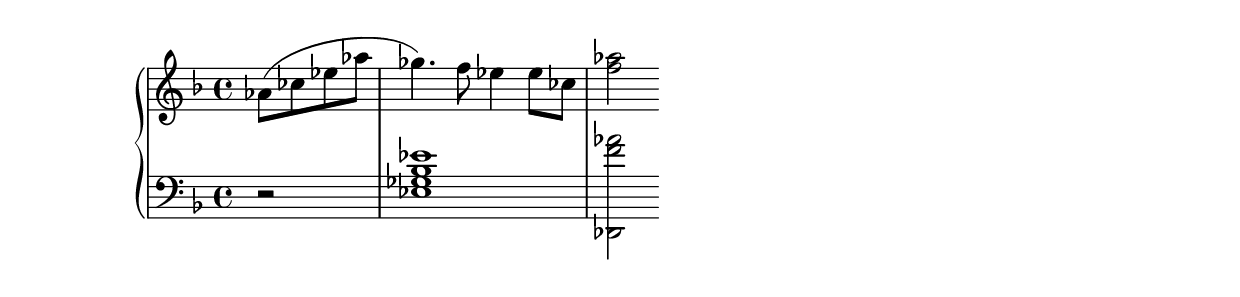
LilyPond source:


\version "2.14.2"

#(define (add-sustain-event music t)
  (set! music
    (append music
      (list (make-music 'SustainEvent 'span-direction t))))
  music)

sr = #(define-music-function (parser location note) (ly:music?)
  (ly:music-compress note (ly:make-moment 1 2))
  (if (eq? (ly:music-property note 'name) 'SequentialMusic)
    (make-music 'SequentialMusic 'elements (list 
      (make-music 'EventChord 'elements  
        (add-sustain-event (ly:music-property (car (ly:music-property note 'elements)) 'elements) 1))
      (make-music 'EventChord 'elements  
        (add-sustain-event (ly:music-property (car (ly:music-property note 'elements)) 'elements) -1)))) 
    (make-music 'SequentialMusic 'elements (list 
      (make-music 'EventChord 'elements  
        (add-sustain-event (ly:music-property note 'elements) 1))
      (make-music 'EventChord 'elements  
        (add-sustain-event (ly:music-property note 'elements) -1))))))

mr = \ffff
rr= \ff
rl = \pp

normalTempo =   \tempo 4 = 160

initialKeyRight = {
  \key f \major
  \time 4/4
  \clef treble
}

initialKeyLeft = {
  \key f \major
  \time 4/4
  \clef bass
}

partOneRight = {
  \partial 2 as'8( ces''8 es''8 as''8 
  ges''4.) f''8( es''4 es''8( ces''8 
  <f'' as''>2
}

partOneRightMidi = {
  \normalTempo
  s8 \rr \sustainOn s8 s8 s8 
  \sr s4. \mr s8 \rr \sr s4 \mr s8 \rr s8 
  s2 \mr \sustainOff
}

partOneDynamics = {
}

partOneLeft = {
  \partial 2r2
  <es ges bes es'>1
  <des, f' as'>2
}

partOneLeftMidi = {
  s2
  s1 \rl
  s2
}

\score {
  \new PianoStaff <<
    \new Staff = "upper" {
      \initialKeyRight
      \partOneRight
    }
    \new Dynamics = "dynamics" {
      \partOneDynamics
    }
    \new Staff = "lower" {
      \initialKeyLeft
      \partOneLeft
    }
  >>
  \layout {}
}

\score {
  \unfoldRepeats {
    \new PianoStaff <<
      \set PianoStaff.instrumentName = "piano"
      \new Staff = "upper" <<
	{
	  \partOneRightMidi
	}
	{
	  \partOneRight
	}
      >>
      \new Staff = "lower" <<
	{
	  \partOneLeftMidi
	}
	{
	  \initialKeyLeft
	  \partOneLeft
	}
      >>
    >>
  }
  \midi { }
}
